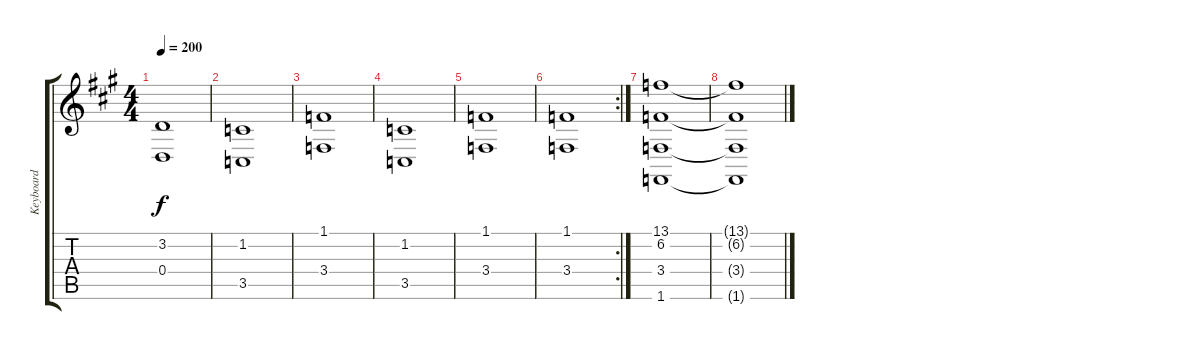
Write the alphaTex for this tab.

\track ("Keyboard" "Keyboard") {instrument lead2sawtooth}
\staff {score tabs}
\tuning (E4 B3 G3 D3 A2 E2) {hide}
\ts (4 4)
\tempo 200
\clef g2
\ks a
(3.2 0.4).1{dy f} |
(1.2 3.5).1 |
(1.1 3.4).1 |
(1.2 3.5).1 |
(1.1 3.4).1 |
\rc 2
(1.1 3.4).1 |
(13.1 6.2 3.4 1.6).1 |
(13.1{t} 6.2{t} 3.4{t} 1.6{t}).1
